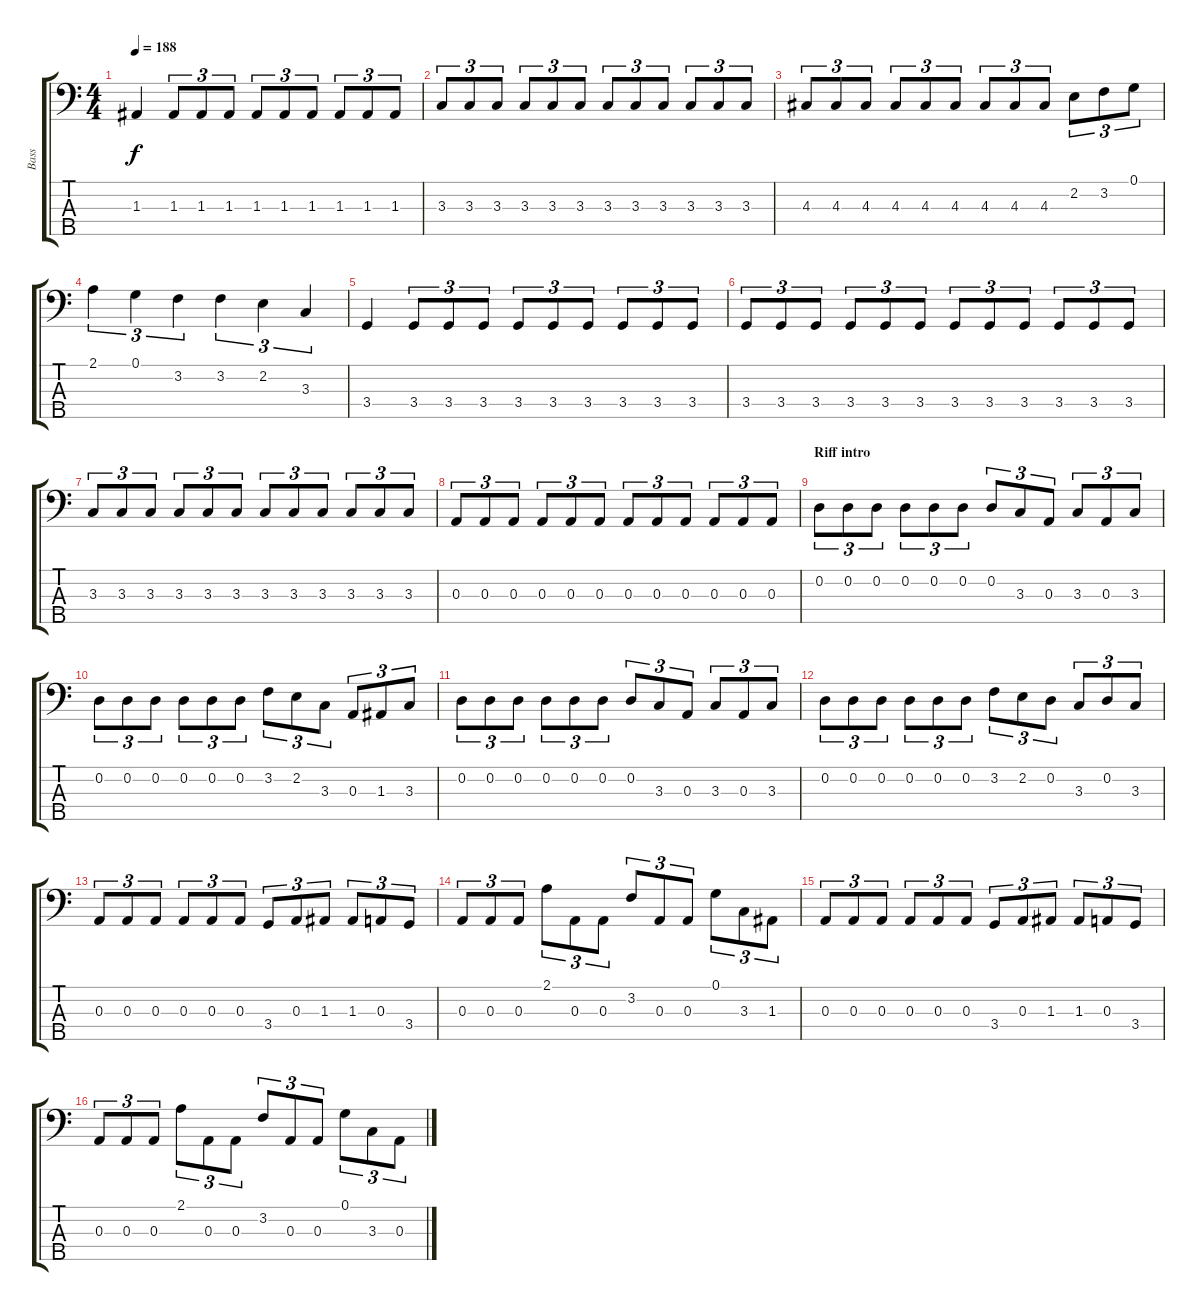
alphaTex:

\track ("Bass" "Bass") {instrument electricbassfinger}
\staff {score tabs}
\tuning (G2 D2 A1 E1 B0) {hide}
\ts (4 4)
\tempo 188
\clef f4
\ks c
1.3.4{dy f} 1.3.8{tu (3 2)} 1.3.8{tu (3 2)} 1.3.8{tu (3 2)} 1.3.8{tu (3 2)} 1.3.8{tu (3 2)} 1.3.8{tu (3 2)} 1.3.8{tu (3 2)} 1.3.8{tu (3 2)} 1.3.8{tu (3 2)} |
3.3.8{tu (3 2)} 3.3.8{tu (3 2)} 3.3.8{tu (3 2)} 3.3.8{tu (3 2)} 3.3.8{tu (3 2)} 3.3.8{tu (3 2)} 3.3.8{tu (3 2)} 3.3.8{tu (3 2)} 3.3.8{tu (3 2)} 3.3.8{tu (3 2)} 3.3.8{tu (3 2)} 3.3.8{tu (3 2)} |
4.3.8{tu (3 2)} 4.3.8{tu (3 2)} 4.3.8{tu (3 2)} 4.3.8{tu (3 2)} 4.3.8{tu (3 2)} 4.3.8{tu (3 2)} 4.3.8{tu (3 2)} 4.3.8{tu (3 2)} 4.3.8{tu (3 2)} 2.2.8{tu (3 2)} 3.2.8{tu (3 2)} 0.1.8{tu (3 2)} |
2.1.4{tu (3 2)} 0.1.4{tu (3 2)} 3.2.4{tu (3 2)} 3.2.4{tu (3 2)} 2.2.4{tu (3 2)} 3.3.4{tu (3 2)} |
3.4.4 3.4.8{tu (3 2)} 3.4.8{tu (3 2)} 3.4.8{tu (3 2)} 3.4.8{tu (3 2)} 3.4.8{tu (3 2)} 3.4.8{tu (3 2)} 3.4.8{tu (3 2)} 3.4.8{tu (3 2)} 3.4.8{tu (3 2)} |
3.4.8{tu (3 2)} 3.4.8{tu (3 2)} 3.4.8{tu (3 2)} 3.4.8{tu (3 2)} 3.4.8{tu (3 2)} 3.4.8{tu (3 2)} 3.4.8{tu (3 2)} 3.4.8{tu (3 2)} 3.4.8{tu (3 2)} 3.4.8{tu (3 2)} 3.4.8{tu (3 2)} 3.4.8{tu (3 2)} |
3.3.8{tu (3 2)} 3.3.8{tu (3 2)} 3.3.8{tu (3 2)} 3.3.8{tu (3 2)} 3.3.8{tu (3 2)} 3.3.8{tu (3 2)} 3.3.8{tu (3 2)} 3.3.8{tu (3 2)} 3.3.8{tu (3 2)} 3.3.8{tu (3 2)} 3.3.8{tu (3 2)} 3.3.8{tu (3 2)} |
0.3.8{tu (3 2)} 0.3.8{tu (3 2)} 0.3.8{tu (3 2)} 0.3.8{tu (3 2)} 0.3.8{tu (3 2)} 0.3.8{tu (3 2)} 0.3.8{tu (3 2)} 0.3.8{tu (3 2)} 0.3.8{tu (3 2)} 0.3.8{tu (3 2)} 0.3.8{tu (3 2)} 0.3.8{tu (3 2)} |
\section ("" "Riff intro")
0.2.8{tu (3 2)} 0.2.8{tu (3 2)} 0.2.8{tu (3 2)} 0.2.8{tu (3 2)} 0.2.8{tu (3 2)} 0.2.8{tu (3 2)} 0.2.8{tu (3 2)} 3.3.8{tu (3 2)} 0.3.8{tu (3 2)} 3.3.8{tu (3 2)} 0.3.8{tu (3 2)} 3.3.8{tu (3 2)} |
0.2.8{tu (3 2)} 0.2.8{tu (3 2)} 0.2.8{tu (3 2)} 0.2.8{tu (3 2)} 0.2.8{tu (3 2)} 0.2.8{tu (3 2)} 3.2.8{tu (3 2)} 2.2.8{tu (3 2)} 3.3.8{tu (3 2)} 0.3.8{tu (3 2)} 1.3.8{tu (3 2)} 3.3.8{tu (3 2)} |
0.2.8{tu (3 2)} 0.2.8{tu (3 2)} 0.2.8{tu (3 2)} 0.2.8{tu (3 2)} 0.2.8{tu (3 2)} 0.2.8{tu (3 2)} 0.2.8{tu (3 2)} 3.3.8{tu (3 2)} 0.3.8{tu (3 2)} 3.3.8{tu (3 2)} 0.3.8{tu (3 2)} 3.3.8{tu (3 2)} |
0.2.8{tu (3 2)} 0.2.8{tu (3 2)} 0.2.8{tu (3 2)} 0.2.8{tu (3 2)} 0.2.8{tu (3 2)} 0.2.8{tu (3 2)} 3.2.8{tu (3 2)} 2.2.8{tu (3 2)} 0.2.8{tu (3 2)} 3.3.8{tu (3 2)} 0.2.8{tu (3 2)} 3.3.8{tu (3 2)} |
0.3.8{tu (3 2)} 0.3.8{tu (3 2)} 0.3.8{tu (3 2)} 0.3.8{tu (3 2)} 0.3.8{tu (3 2)} 0.3.8{tu (3 2)} 3.4.8{tu (3 2)} 0.3.8{tu (3 2)} 1.3.8{tu (3 2)} 1.3.8{tu (3 2)} 0.3.8{tu (3 2)} 3.4.8{tu (3 2)} |
0.3.8{tu (3 2)} 0.3.8{tu (3 2)} 0.3.8{tu (3 2)} 2.1.8{tu (3 2)} 0.3.8{tu (3 2)} 0.3.8{tu (3 2)} 3.2.8{tu (3 2)} 0.3.8{tu (3 2)} 0.3.8{tu (3 2)} 0.1.8{tu (3 2)} 3.3.8{tu (3 2)} 1.3.8{tu (3 2)} |
0.3.8{tu (3 2)} 0.3.8{tu (3 2)} 0.3.8{tu (3 2)} 0.3.8{tu (3 2)} 0.3.8{tu (3 2)} 0.3.8{tu (3 2)} 3.4.8{tu (3 2)} 0.3.8{tu (3 2)} 1.3.8{tu (3 2)} 1.3.8{tu (3 2)} 0.3.8{tu (3 2)} 3.4.8{tu (3 2)} |
0.3.8{tu (3 2)} 0.3.8{tu (3 2)} 0.3.8{tu (3 2)} 2.1.8{tu (3 2)} 0.3.8{tu (3 2)} 0.3.8{tu (3 2)} 3.2.8{tu (3 2)} 0.3.8{tu (3 2)} 0.3.8{tu (3 2)} 0.1.8{tu (3 2)} 3.3.8{tu (3 2)} 0.3.8{tu (3 2)}
